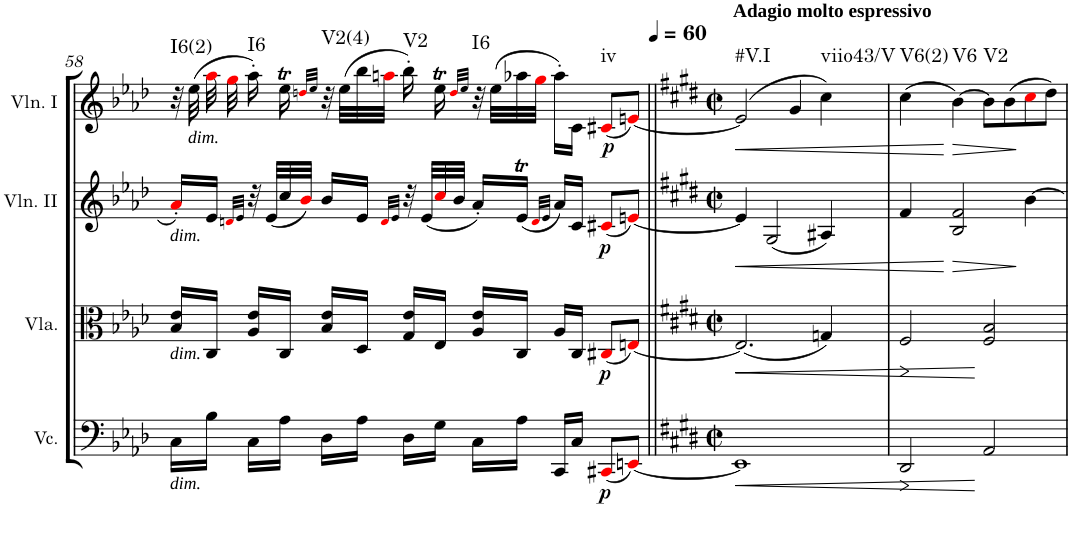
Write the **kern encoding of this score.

**kern	**dynam	**kern	**dynam	**kern	**dynam	**kern	**dynam	**harte
*part4	*part4	*part3	*part3	*part2	*part2	*part1	*part1	*part1
*staff4	*staff4	*staff3	*staff3	*staff2	*staff2	*staff1	*staff1	*
*I"Violoncello	*	*I"Viola	*	*I"Violin II	*	*I"Violin I	*	*
*I'Vc.	*	*I'Vla.	*	*I'Vln. II	*	*I'Vln. I	*	*
!!LO:PB:g=z
*clefF4	*	*clefC3	*	*clefG2	*	*clefG2	*	*
*k[b-e-a-d-]	*	*k[b-e-a-d-]	*	*k[b-e-a-d-]	*	*k[b-e-a-d-]	*	*
*A-:	*	*A-:	*	*A-:	*	*A-:	*	*
*M4/4	*	*M4/4	*	*M4/4	*	*M4/4	*	*
*met(c)	*	*met(c)	*	*met(c)	*	*met(c)	*	*
=58	=58	=58	=58	=58	=58	=58	=58	=58
!	!	!	!	!LO:TX:b:i:t=dim.	!	!	!	!
!	!	!LO:TX:b:i:t=dim.	!	!	!	!	!	!
!LO:TX:b:i:t=dim.	!	!	!	!	!	!	!	!LO:H:kt=I6(2)
16C\LL	.	16B-/ 16e-/LL	.	16a-'i/LL	.	32r	.	N
!	!	!	!	!	!	!LO:TX:b:i:t=dim.	!	!
.	.	.	.	.	.	(32ee-\	.	.
16B-\JJ	.	16C/JJ	.	16e-/JJ	.	32aa-i\	.	.
.	.	.	.	.	.	32ggi\	.	.
.	.	.	.	32qdni/LLL	.	.	.	.
.	.	.	.	32qe-/JJJ	.	.	.	.
!	!	!	!	!	!	!	!	!LO:H:kt=I6
16C\LL	.	16A-/ 16e-/LL	.	32r	.	16aa-'\)	.	N
.	.	.	.	(32e-/LLL	.	.	.	.
16A-\JJ	.	16C/JJ	.	32cc/	.	16ee-T\	.	.
.	.	.	.	32b-i/JJJ)	.	.	.	.
.	.	.	.	.	.	32qddni/LLL	.	.
.	.	.	.	.	.	32qee-/JJJ	.	.
!	!	!	!	!	!	!	!	!LO:H:kt=V2(4)
16D-\LL	.	16B-/ 16e-/LL	.	16b-/LL	.	32r	.	N
.	.	.	.	.	.	(32ee-\LLL	.	.
16A-\JJ	.	16D-/JJ	.	16e-/JJ	.	32bb-\	.	.
.	.	.	.	.	.	32aani\JJJ	.	.
.	.	.	.	32qdi/LLL	.	.	.	.
.	.	.	.	32qe-/JJJ	.	.	.	.
!	!	!	!	!	!	!	!	!LO:H:kt=V2
16D-\LL	.	16G/ 16e-/LL	.	32r	.	16bb-'\)	.	N
.	.	.	.	(32e-/LLL	.	.	.	.
16G\JJ	.	16E-/JJ	.	32cci/	.	16ee-T\	.	.
.	.	.	.	32b-/JJJ	.	.	.	.
.	.	.	.	.	.	32qddi/LLL	.	.
.	.	.	.	.	.	32qee-/JJJ	.	.
!	!	!	!	!	!	!	!	!LO:H:kt=I6
16C\LL	.	16A-/ 16e-/LL	.	16a-'/LL)	.	32r	.	N
.	.	.	.	.	.	(32ee-\LLL	.	.
16A-\JJ	.	16C/JJ	.	(16e-T/JJ	.	32aa-X\	.	.
.	.	.	.	.	.	32ggi\JJJ	.	.
.	.	.	.	32qdi/LLL	.	.	.	.
.	.	.	.	32qe-/JJJ	.	.	.	.
16CC/LL	.	16A-/LL	.	16a-/LL)	.	16aa-'\LL)	.	.
16C/JJ	.	16C/JJ	.	16c/JJ	.	16c\JJ	.	.
!	!LO:DY:b	!	!LO:DY:b	!	!LO:DY:b	!	!LO:DY:b	!LO:H:kt=iv
(8CC#Xi/L	p	(8C#Xi/L	p	(8c#Xi/L	p	(8c#Xi/L	p	N
[8EEni/J)	.	[8Eni/J)	.	[8eni/J)	.	[8eni/J)	.	.
=59||	=59||	=59||	=59||	=59||	=59||	=59||	=59||	=59||
*k[f#c#g#d#]	*	*k[f#c#g#d#]	*	*k[f#c#g#d#]	*	*k[f#c#g#d#]	*	*
*E:	*	*E:	*	*E:	*	*E:	*	*
*M2/2	*	*M2/2	*	*M2/2	*	*M2/2	*	*
*met(c|)	*	*met(c|)	*	*met(c|)	*	*met(c|)	*	*
*	*	*	*	*	*	*MM60	*	*
!	!	!	!	!	!	!LO:TX:a:B:t=Adagio molto espressivo	!	!
!	!	!	!LO:HP:b	!	!LO:HP:b	!	!LO:HP:b	!LO:H:kt=#V.I
1EE]	.	(2.E/]	<	4e/]	<	(2e/]	<	N
.	.	.	.	(2G#/	.	.	.	.
.	.	.	.	.	.	4g#/	.	.
!	!	!	!	!	!	!	!	!LO:H:kt=viio43/V
.	.	4Gn/)	.	4A#X/)	.	4cc#\)	.	N
=60	=60	=60	=60	=60	=60	=60	=60	=60
!	!LO:HP:b	!	!LO:HP:b	!	!	!	!	!LO:H:kt=V6(2)
2DD#/	>	2F#/	>	4f#/	.	(4cc#\	.	N
!	!	!	!	!	!LO:HP:n=1:b	!	!LO:HP:n=1:b	!LO:H:kt=V6
.	.	.	.	2B/ 2f#/	[ >	[4b\)	[ >	N
!	!	!	!	!	!	!	!	!LO:H:kt=V2
2AA/	.	2F#/ 2B/	[	.	.	8b\L]	.	N
.	.	.	.	.	.	(8b\	.	.
.	.	.	.	[4b\	]	8cc#i\	]	.
.	.	.	.	.	.	8dd#\J)	.	.
.	]	.	]	.	.	.	.	.
=	=	=	=	=	=	=	=	=
*-	*-	*-	*-	*-	*-	*-	*-	*-
